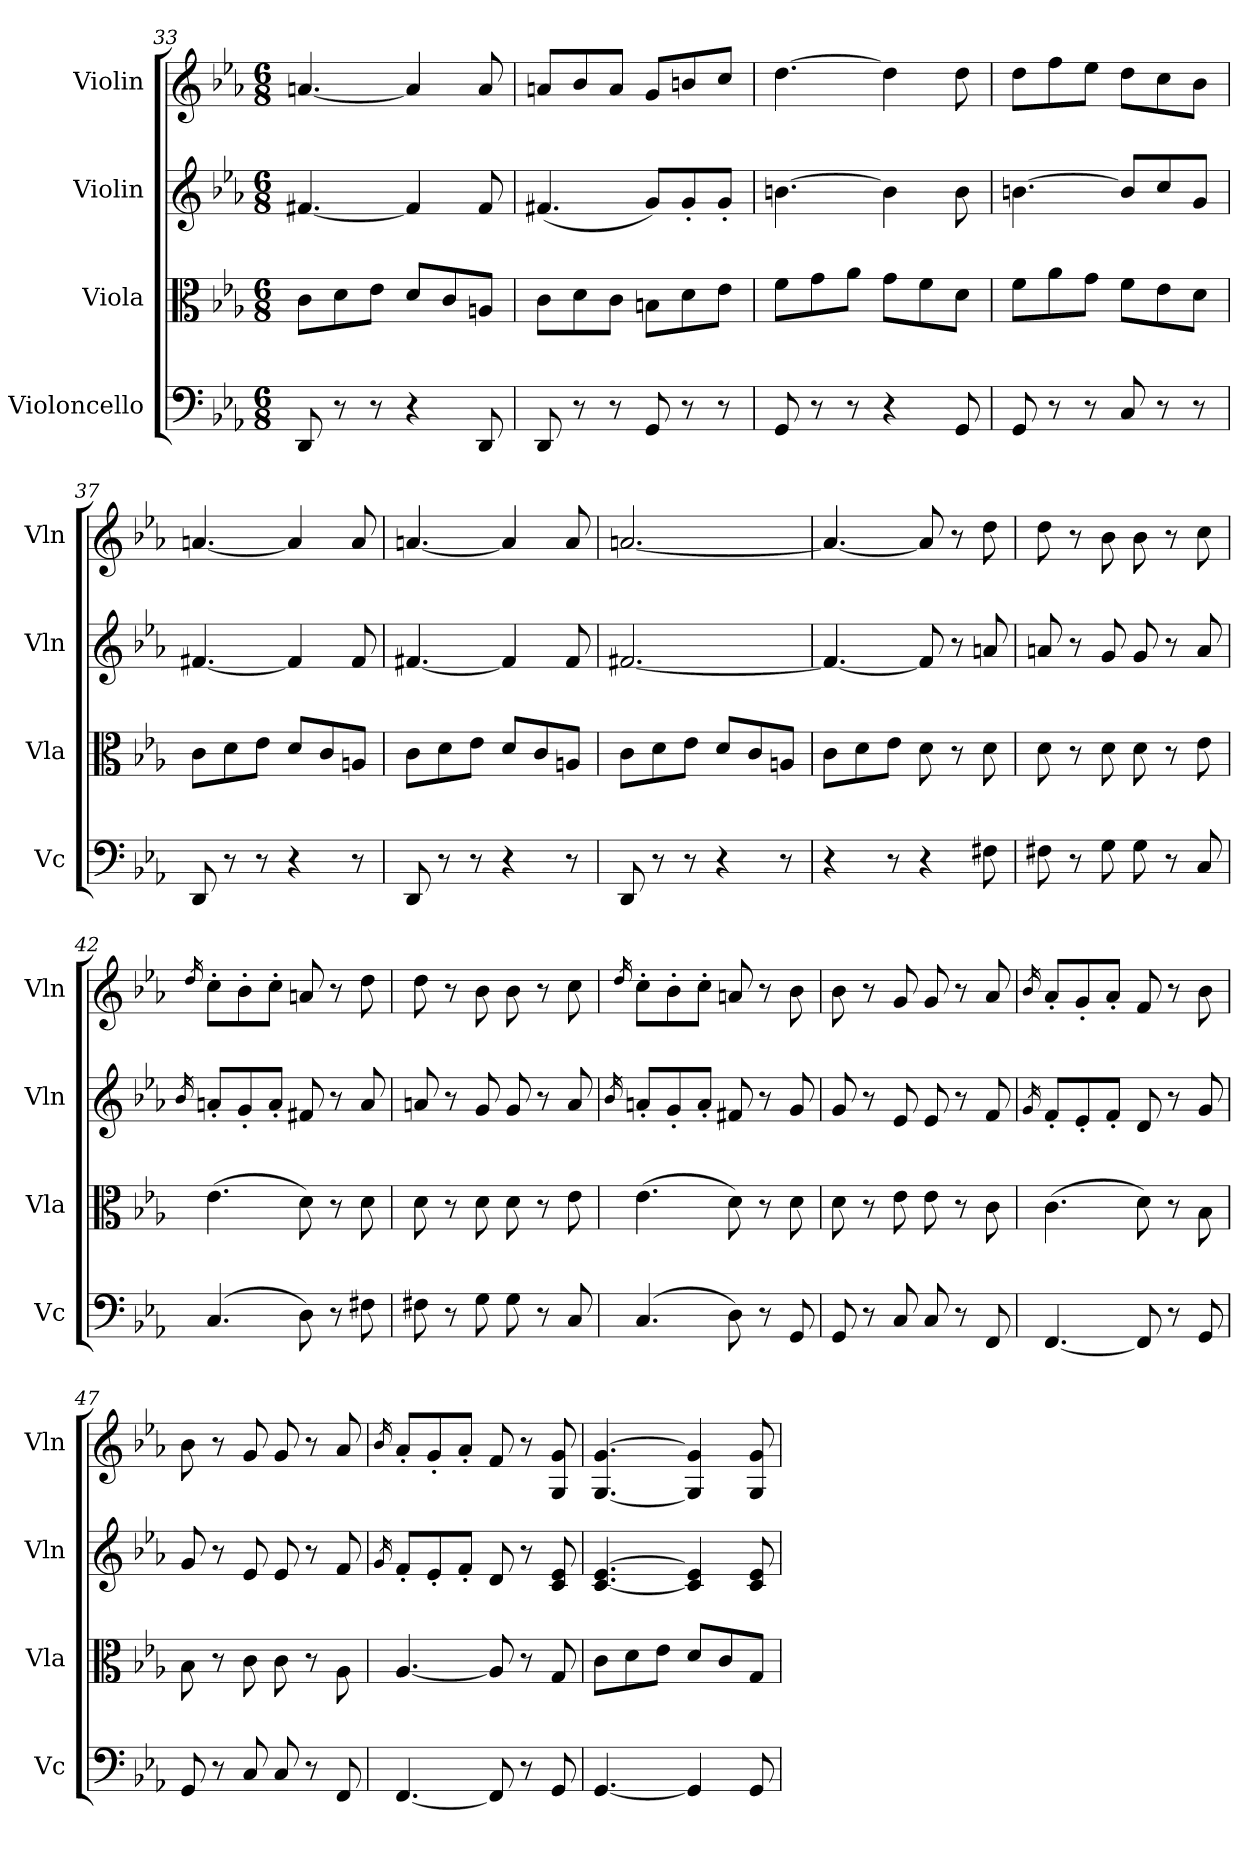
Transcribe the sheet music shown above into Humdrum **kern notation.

**kern	**kern	**kern	**kern
*part4	*part3	*part2	*part1
*staff4	*staff3	*staff2	*staff1
*I"Violoncello	*I"Viola	*I"Violin	*I"Violin
*I'Vc	*I'Vla	*I'Vln	*I'Vln
*clefF4	*clefC3	*clefG2	*clefG2
*k[b-e-a-]	*k[b-e-a-]	*k[b-e-a-]	*k[b-e-a-]
*M6/8	*M6/8	*M6/8	*M6/8
=33	=33	=33	=33
8DD/	8c\L	[4.f#X/	[4.an/
8r	8d\	.	.
8r	8e-\J	.	.
4r	8d/L	4f#/]	4a/]
.	8c/	.	.
8DD/	8An/J	8f#/	8a/
=34	=34	=34	=34
8DD/	8c\L	(4.f#X/	8an/L
8r	8d\	.	8b-/
8r	8c\J	.	8a/J
8GG/	8Bn\L	8g/L)	8g/L
8r	8d\	8g'/	8bn/
8r	8e-\J	8g'/J	8cc/J
=35	=35	=35	=35
8GG/	8f\L	[4.bn\	[4.dd\
8r	8g\	.	.
8r	8a-\J	.	.
4r	8g\L	4b\]	4dd\]
.	8f\	.	.
8GG/	8d\J	8b\	8dd\
=36	=36	=36	=36
8GG/	8f\L	[4.bn\	8dd\L
8r	8a-\	.	8ff\
8r	8g\J	.	8ee-\J
8C/	8f\L	8b/L]	8dd\L
8r	8e-\	8cc/	8cc\
8r	8d\J	8g/J	8b-\J
=37	=37	=37	=37
8DD/	8c\L	[4.f#X/	[4.an/
8r	8d\	.	.
8r	8e-\J	.	.
4r	8d/L	4f#/]	4a/]
.	8c/	.	.
8r	8An/J	8f#/	8a/
=38	=38	=38	=38
8DD/	8c\L	[4.f#X/	[4.an/
8r	8d\	.	.
8r	8e-\J	.	.
4r	8d/L	4f#/]	4a/]
.	8c/	.	.
8r	8An/J	8f#/	8a/
!!LO:LB:g=z
=39	=39	=39	=39
8DD/	8c\L	[2.f#X/	[2.an/
8r	8d\	.	.
8r	8e-\J	.	.
4r	8d/L	.	.
.	8c/	.	.
8r	8An/J	.	.
=40	=40	=40	=40
4r	8c\L	4.f#/_	4.a/_
.	8d\	.	.
8r	8e-\J	.	.
4r	8d\	8f#/]	8a/]
.	8r	8r	8r
8F#X\	8d\	8an/	8dd\
=41	=41	=41	=41
8F#X\	8d\	8an/	8dd\
8r	8r	8r	8r
8G\	8d\	8g/	8b-\
8G\	8d\	8g/	8b-\
8r	8r	8r	8r
8C/	8e-\	8a/	8cc\
=42	=42	=42	=42
.	.	16qb-/	16qdd/
(4.C/	(4.e-\	8an'/L	8cc'\L
.	.	8g'/	8b-'\
.	.	8a'/J	8cc'\J
8D\)	8d\)	8f#X/	8an/
8r	8r	8r	8r
8F#X\	8d\	8a/	8dd\
=43	=43	=43	=43
8F#X\	8d\	8an/	8dd\
8r	8r	8r	8r
8G\	8d\	8g/	8b-\
8G\	8d\	8g/	8b-\
8r	8r	8r	8r
8C/	8e-\	8a/	8cc\
=44	=44	=44	=44
.	.	16qb-/	16qdd/
(4.C/	(4.e-\	8an'/L	8cc'\L
.	.	8g'/	8b-'\
.	.	8a'/J	8cc'\J
8D\)	8d\)	8f#X/	8an/
8r	8r	8r	8r
8GG/	8d\	8g/	8b-\
=45	=45	=45	=45
8GG/	8d\	8g/	8b-\
8r	8r	8r	8r
8C/	8e-\	8e-/	8g/
8C/	8e-\	8e-/	8g/
8r	8r	8r	8r
8FF/	8c\	8f/	8a-/
!!LO:LB:g=z
=46	=46	=46	=46
.	.	16qg/	16qb-/
[4.FF/	(4.c\	8f'/L	8a-'/L
.	.	8e-'/	8g'/
.	.	8f'/J	8a-'/J
8FF/]	8d\)	8d/	8f/
8r	8r	8r	8r
8GG/	8B-\	8g/	8b-\
=47	=47	=47	=47
8GG/	8B-\	8g/	8b-\
8r	8r	8r	8r
8C/	8c\	8e-/	8g/
8C/	8c\	8e-/	8g/
8r	8r	8r	8r
8FF/	8A-\	8f/	8a-/
=48	=48	=48	=48
.	.	16qg/	16qb-/
[4.FF/	[4.A-/	8f'/L	8a-'/L
.	.	8e-'/	8g'/
.	.	8f'/J	8a-'/J
8FF/]	8A-/]	8d/	8f/
8r	8r	8r	8r
8GG/	8G/	8c/ 8e-/	8G/ 8g/
=49	=49	=49	=49
[4.GG/	8c\L	[4.c/ [4.e-/	[4.G/ [4.g/
.	8d\	.	.
.	8e-\J	.	.
4GG/]	8d/L	4c/] 4e-/]	4G/] 4g/]
.	8c/	.	.
8GG/	8G/J	8c/ 8e-/	8G/ 8g/
=	=	=	=
*-	*-	*-	*-
